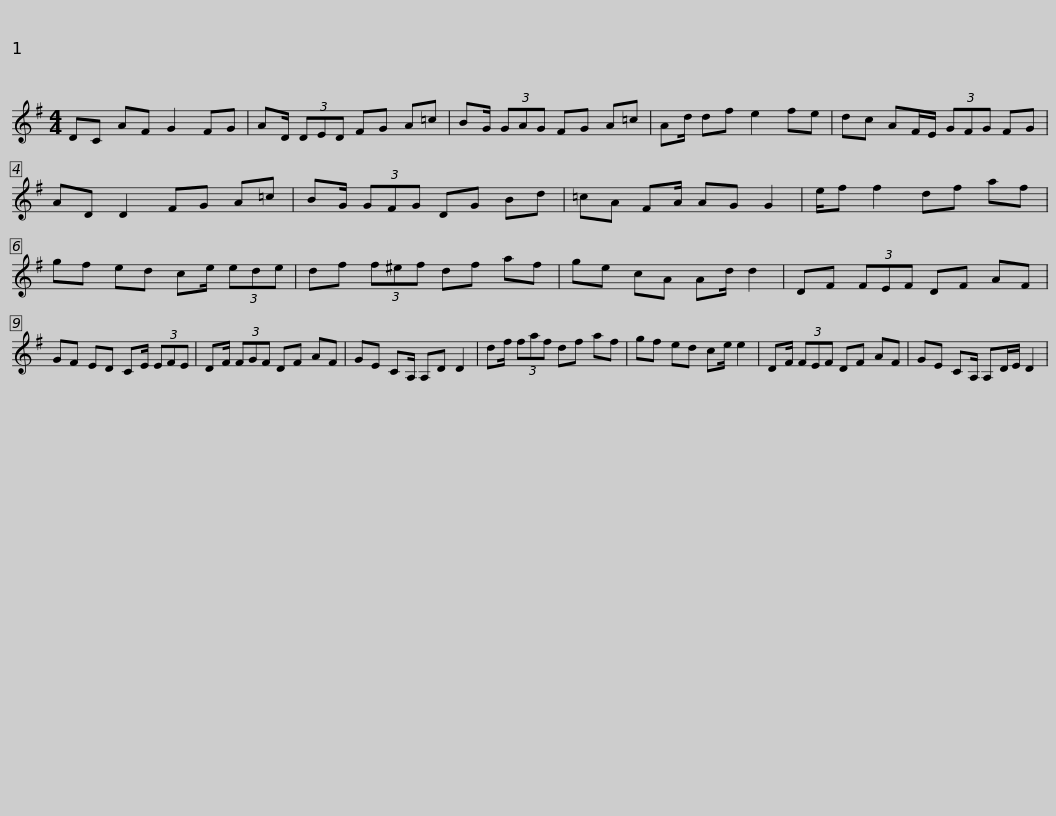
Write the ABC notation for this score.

X:1
L:1/8
M:4/4
I:linebreak $
K:G
V:1 treble
V:1
 DC AF G2 FG | AD/ (3DED FG A=c | BG/ (3GAG FG A=c | Ad/ df e2 fe | dc AF/E/ (3GFG FG |$ %5
 AD D2 FG A=c | BG/ (3GFG DG Bd | =cA FA/ AG G2 | e/f f2 df af | gf ed ce/ (3ede |$ %10
 df (3f^ef df af | ge cA Ad/ d2 | DF (3FEF DF AF | GF ED CE/ (3EFE | DF/ (3FGF DF AF |$ %15
 GE CA,/ A,D D2 | df/ (3faf df af | gf ed ce/ e2 | DF/ (3FEF DF AF | GE CA,/ A,D/E/ D2 | %20
